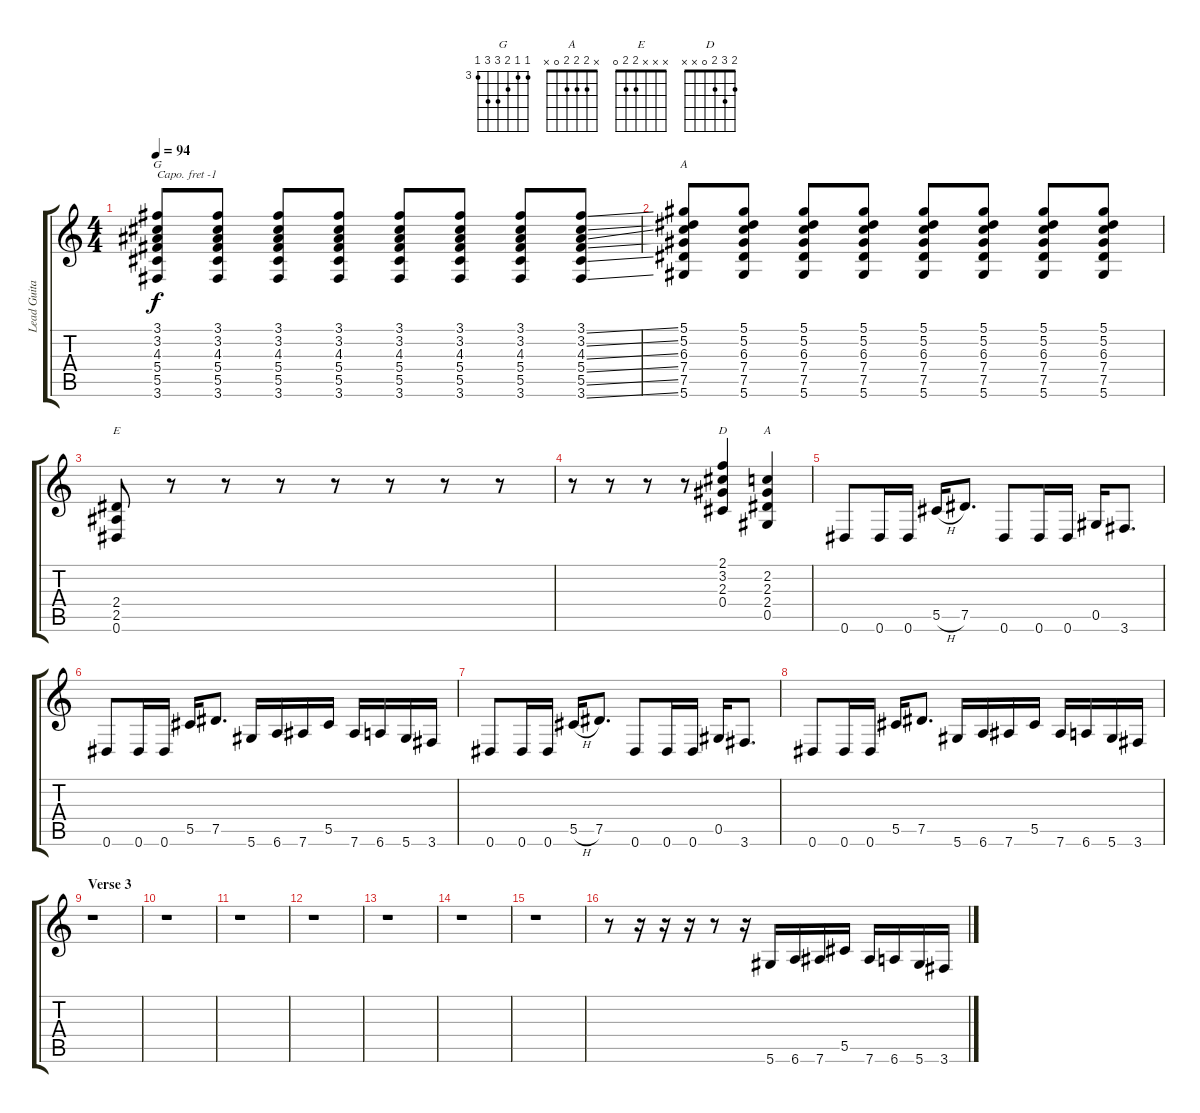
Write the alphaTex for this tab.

\track ("Lead Guitar" "Lead Guita") {instrument distortionguitar}
\staff {score tabs}
\capo -1
\tuning (E4 B3 G3 D3 A2 E2) {hide}
\chord ("G" 3 3 4 5 5 3) {firstfret 3}
\chord ("A" 5 5 6 7 7 5) {firstfret 5}
\chord ("E" x x x 2 2 0)
\chord ("D" 2 3 2 0 x x)
\chord ("A" x 2 2 2 0 x)
\ts (4 4)
\tempo 94
\clef g2
\ks c
(3.1 3.2 4.3 5.4 5.5 3.6).8{ch "G" dy f} (3.1 3.2 4.3 5.4 5.5 3.6).8 (3.1 3.2 4.3 5.4 5.5 3.6).8 (3.1 3.2 4.3 5.4 5.5 3.6).8 (3.1 3.2 4.3 5.4 5.5 3.6).8 (3.1 3.2 4.3 5.4 5.5 3.6).8 (3.1 3.2 4.3 5.4 5.5 3.6).8 (3.1{ss} 3.2{ss} 4.3{ss} 5.4{ss} 5.5{ss} 3.6{ss}).8 |
(5.1 5.2 6.3 7.4 7.5 5.6).8{ch "A"} (5.1 5.2 6.3 7.4 7.5 5.6).8 (5.1 5.2 6.3 7.4 7.5 5.6).8 (5.1 5.2 6.3 7.4 7.5 5.6).8 (5.1 5.2 6.3 7.4 7.5 5.6).8 (5.1 5.2 6.3 7.4 7.5 5.6).8 (5.1 5.2 6.3 7.4 7.5 5.6).8 (5.1 5.2 6.3 7.4 7.5 5.6).8 |
(2.4 2.5 0.6).8{ch "E"} r.8 r.8 r.8 r.8 r.8 r.8 r.8 |
r.8 r.8 r.8 r.8 (2.1 3.2 2.3 0.4).4{ch "D"} (2.2 2.3 2.4 0.5).4{ch "A"} |
0.6.8 0.6.16 0.6.16 5.5{h}.16 7.5.8{d} 0.6.8 0.6.16 0.6.16 0.5.16 3.6.8{d} |
0.6.8 0.6.16 0.6.16 5.5.16 7.5.8{d} 5.6.16 6.6.16 7.6.16 5.5.16 7.6.16 6.6.16 5.6.16 3.6.16 |
0.6.8 0.6.16 0.6.16 5.5{h}.16 7.5.8{d} 0.6.8 0.6.16 0.6.16 0.5.16 3.6.8{d} |
0.6.8 0.6.16 0.6.16 5.5.16 7.5.8{d} 5.6.16 6.6.16 7.6.16 5.5.16 7.6.16 6.6.16 5.6.16 3.6.16 |
\section ("" "Verse 3")
r.1 |
r.1 |
r.1 |
r.1 |
r.1 |
r.1 |
r.1 |
r.8 r.16 r.16 r.16 r.8 r.16 5.6.16 6.6.16 7.6.16 5.5.16 7.6.16 6.6.16 5.6.16 3.6.16
